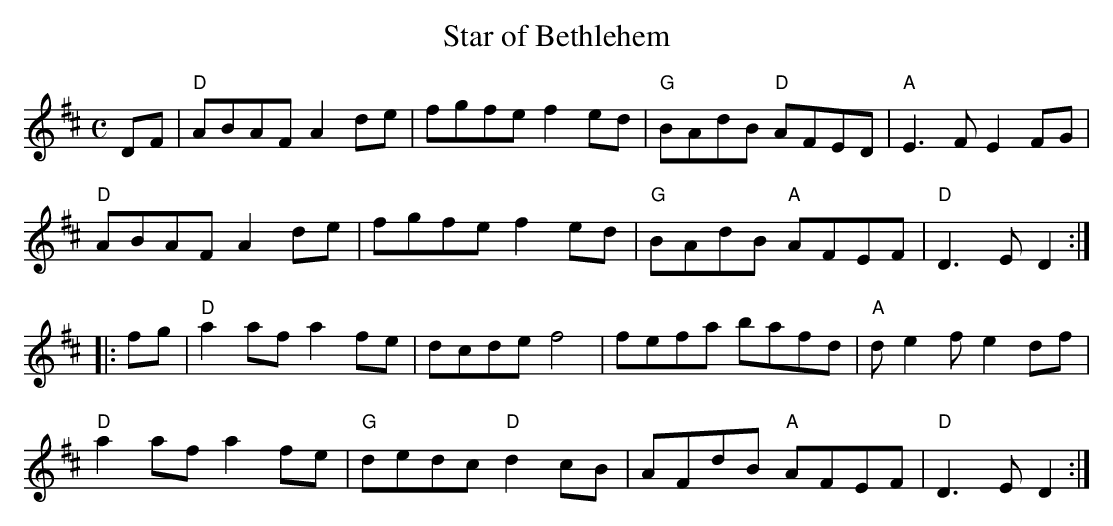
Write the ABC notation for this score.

X:1
T:Star of Bethlehem
M:C
L:1/8
K:D
DF|"D"ABAF A2de|fgfef2ed|"G"BAdB "D"AFED|"A"E3FE2FG|
"D"ABAF A2de|fgfef2ed|"G"BAdB "A"AFEF|"D"D3ED2:|
|:fg|"D"a2afa2fe|dcdef4|fefa bafd|"A"de2fe2df|
"D"a2afa2fe|"G"dedc "D"d2cB|AFdB "A"AFEF|"D"D3ED2:|
